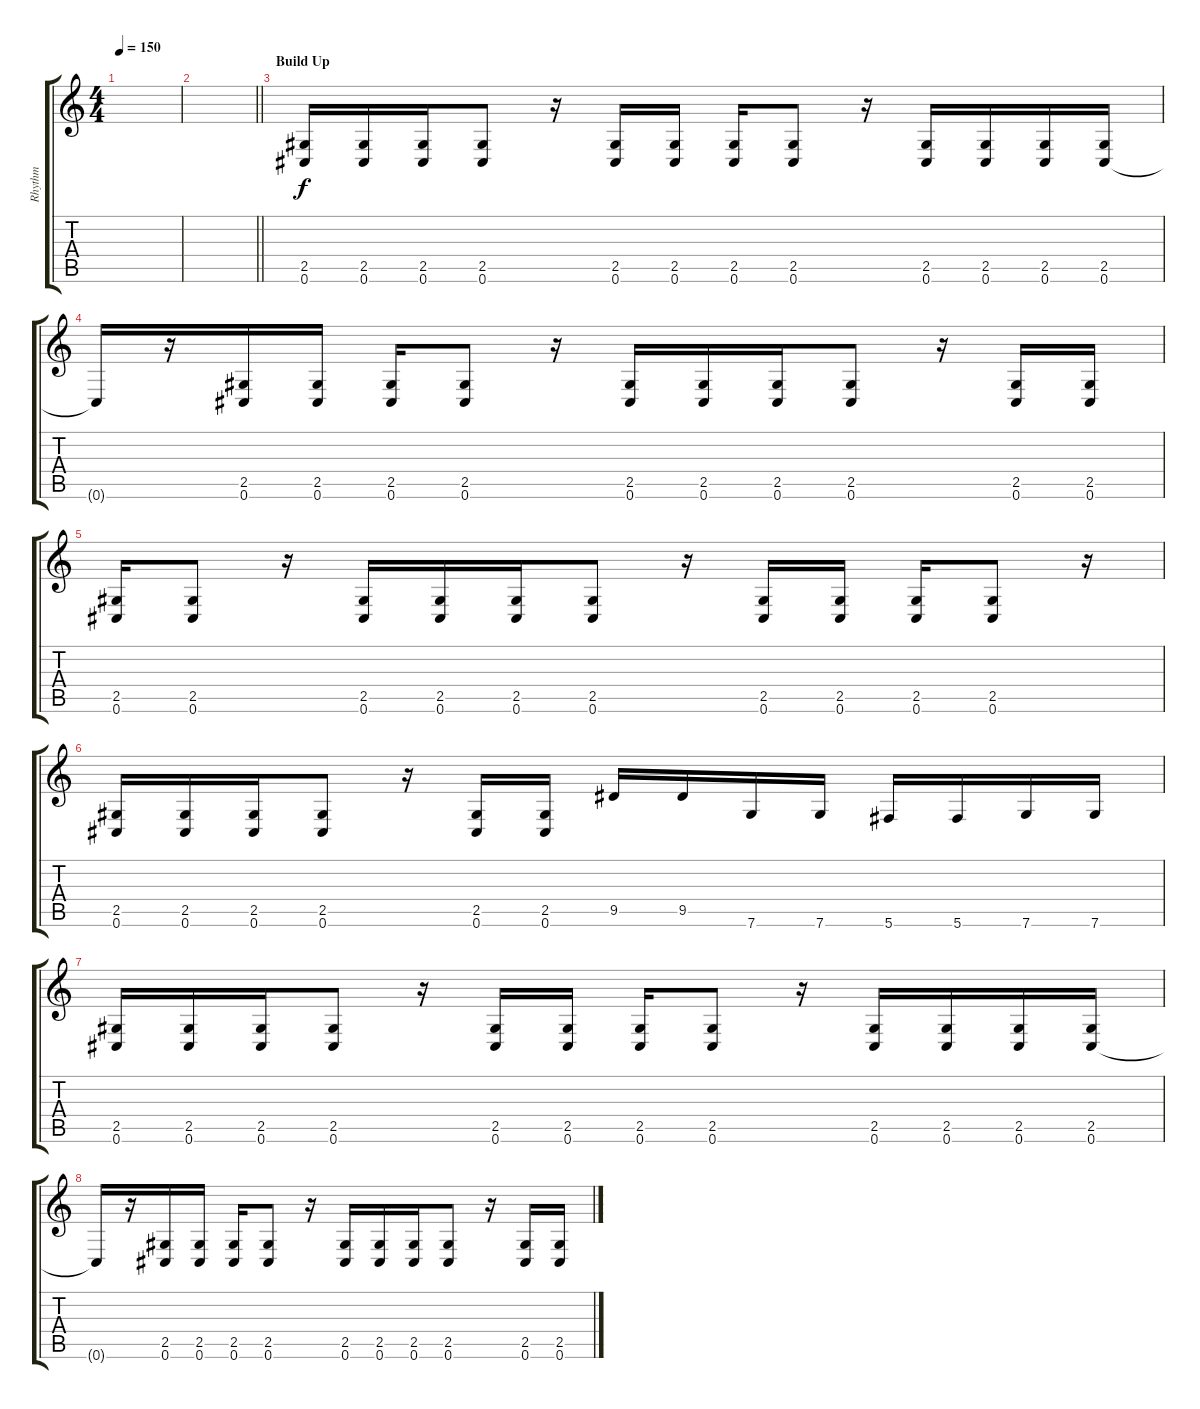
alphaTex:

\track ("Rhythm" "Rhythm") {instrument overdrivenguitar}
\staff {score tabs}
\tuning (Db4 Ab3 E3 B2 Gb2 Db2) {hide}
\ts (4 4)
\tempo 150
\clef g2
\ks c
|
\barLineRight lightlight
|
\section ("" "Build Up")
(2.5 0.6).16 (2.5 0.6).16 (2.5 0.6).16 (2.5 0.6).8 r.16 (2.5 0.6).16 (2.5 0.6).16 (2.5 0.6).16 (2.5 0.6).8 r.16 (2.5 0.6).16 (2.5 0.6).16 (2.5 0.6).16 (2.5 0.6).16 |
0.6{t}.16 r.16 (2.5 0.6).16 (2.5 0.6).16 (2.5 0.6).16 (2.5 0.6).8 r.16 (2.5 0.6).16 (2.5 0.6).16 (2.5 0.6).16 (2.5 0.6).8 r.16 (2.5 0.6).16 (2.5 0.6).16 |
(2.5 0.6).16 (2.5 0.6).8 r.16 (2.5 0.6).16 (2.5 0.6).16 (2.5 0.6).16 (2.5 0.6).8 r.16 (2.5 0.6).16 (2.5 0.6).16 (2.5 0.6).16 (2.5 0.6).8 r.16 |
(2.5 0.6).16 (2.5 0.6).16 (2.5 0.6).16 (2.5 0.6).8 r.16 (2.5 0.6).16 (2.5 0.6).16 9.5.16 9.5.16 7.6.16 7.6.16 5.6.16 5.6.16 7.6.16 7.6.16 |
(2.5 0.6).16 (2.5 0.6).16 (2.5 0.6).16 (2.5 0.6).8 r.16 (2.5 0.6).16 (2.5 0.6).16 (2.5 0.6).16 (2.5 0.6).8 r.16 (2.5 0.6).16 (2.5 0.6).16 (2.5 0.6).16 (2.5 0.6).16 |
0.6{t}.16 r.16 (2.5 0.6).16 (2.5 0.6).16 (2.5 0.6).16 (2.5 0.6).8 r.16 (2.5 0.6).16 (2.5 0.6).16 (2.5 0.6).16 (2.5 0.6).8 r.16 (2.5 0.6).16 (2.5 0.6).16
